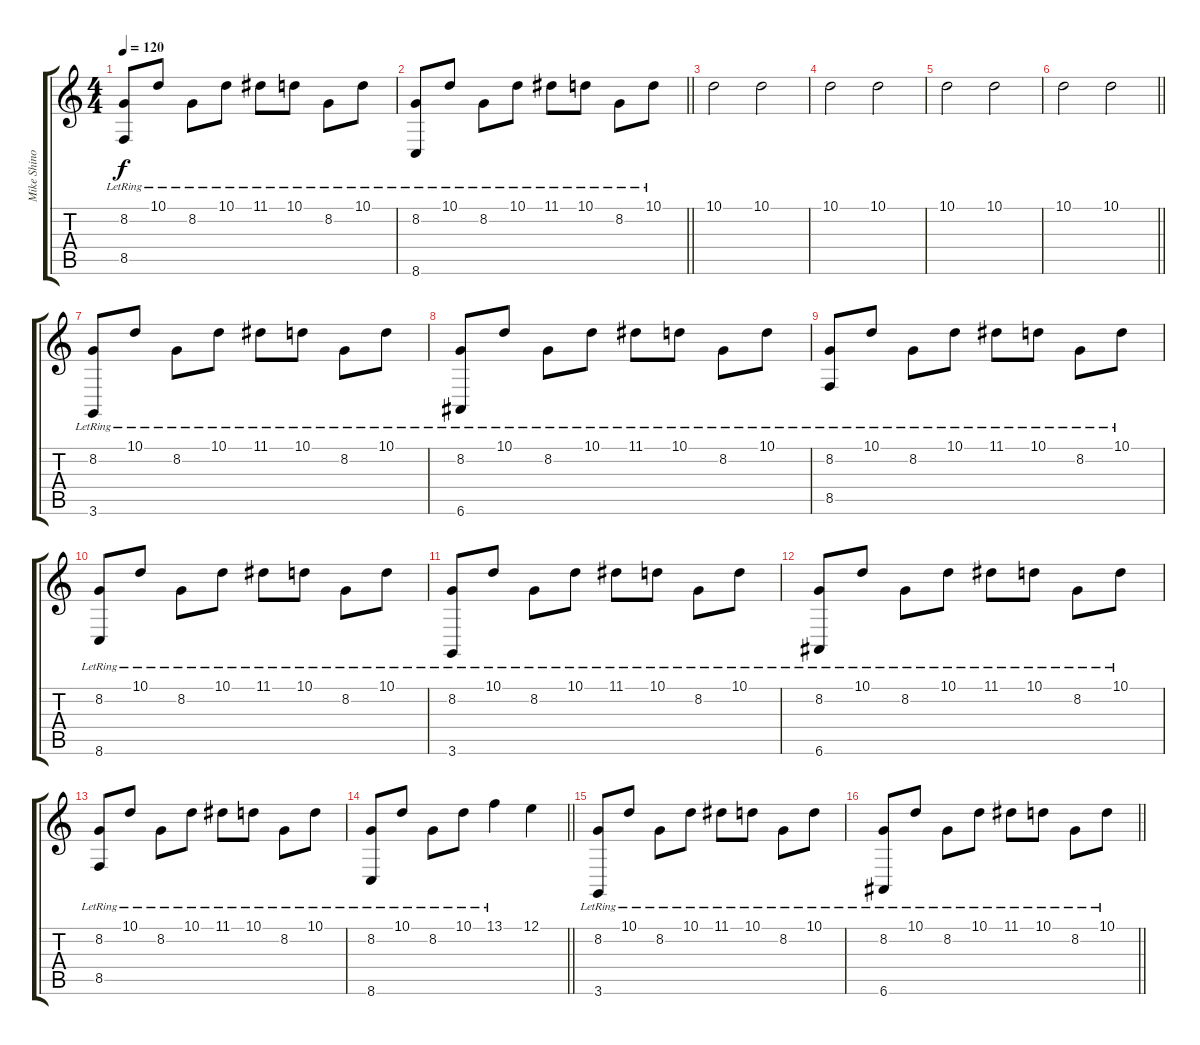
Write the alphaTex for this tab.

\track ("Mike Shinoda [Piano]" "Mike Shino") {instrument acousticgrandpiano}
\staff {score tabs}
\tuning (E4 B3 G3 D3 A2 E2) {hide}
\ts (4 4)
\tempo 120
\clef g2
\ks c
(8.2{lr} 8.5{lr}).8{dy f} 10.1{lr}.8 8.2{lr}.8 10.1{lr}.8 11.1{lr}.8 10.1{lr}.8 8.2{lr}.8 10.1{lr}.8 |
\barLineRight lightlight
(8.2{lr} 8.6{lr}).8 10.1{lr}.8 8.2{lr}.8 10.1{lr}.8 11.1{lr}.8 10.1{lr}.8 8.2{lr}.8 10.1{lr}.8 |
10.1.2 10.1.2 |
10.1.2 10.1.2 |
10.1.2 10.1.2 |
\barLineRight lightlight
10.1.2 10.1.2 |
(8.2{lr} 3.6{lr}).8 10.1{lr}.8 8.2{lr}.8 10.1{lr}.8 11.1{lr}.8 10.1{lr}.8 8.2{lr}.8 10.1{lr}.8 |
(8.2{lr} 6.6{lr}).8 10.1{lr}.8 8.2{lr}.8 10.1{lr}.8 11.1{lr}.8 10.1{lr}.8 8.2{lr}.8 10.1{lr}.8 |
(8.2{lr} 8.5{lr}).8 10.1{lr}.8 8.2{lr}.8 10.1{lr}.8 11.1{lr}.8 10.1{lr}.8 8.2{lr}.8 10.1{lr}.8 |
(8.2{lr} 8.6{lr}).8 10.1{lr}.8 8.2{lr}.8 10.1{lr}.8 11.1{lr}.8 10.1{lr}.8 8.2{lr}.8 10.1{lr}.8 |
(8.2{lr} 3.6{lr}).8 10.1{lr}.8 8.2{lr}.8 10.1{lr}.8 11.1{lr}.8 10.1{lr}.8 8.2{lr}.8 10.1{lr}.8 |
(8.2{lr} 6.6{lr}).8 10.1{lr}.8 8.2{lr}.8 10.1{lr}.8 11.1{lr}.8 10.1{lr}.8 8.2{lr}.8 10.1{lr}.8 |
(8.2{lr} 8.5{lr}).8 10.1{lr}.8 8.2{lr}.8 10.1{lr}.8 11.1{lr}.8 10.1{lr}.8 8.2{lr}.8 10.1{lr}.8 |
\barLineRight lightlight
(8.2{lr} 8.6{lr}).8 10.1{lr}.8 8.2{lr}.8 10.1{lr}.8 13.1{lr}.4 12.1.4 |
(8.2{lr} 3.6{lr}).8 10.1{lr}.8 8.2{lr}.8 10.1{lr}.8 11.1{lr}.8 10.1{lr}.8 8.2{lr}.8 10.1{lr}.8 |
\barLineRight lightlight
(8.2{lr} 6.6{lr}).8 10.1{lr}.8 8.2{lr}.8 10.1{lr}.8 11.1{lr}.8 10.1{lr}.8 8.2{lr}.8 10.1{lr}.8
